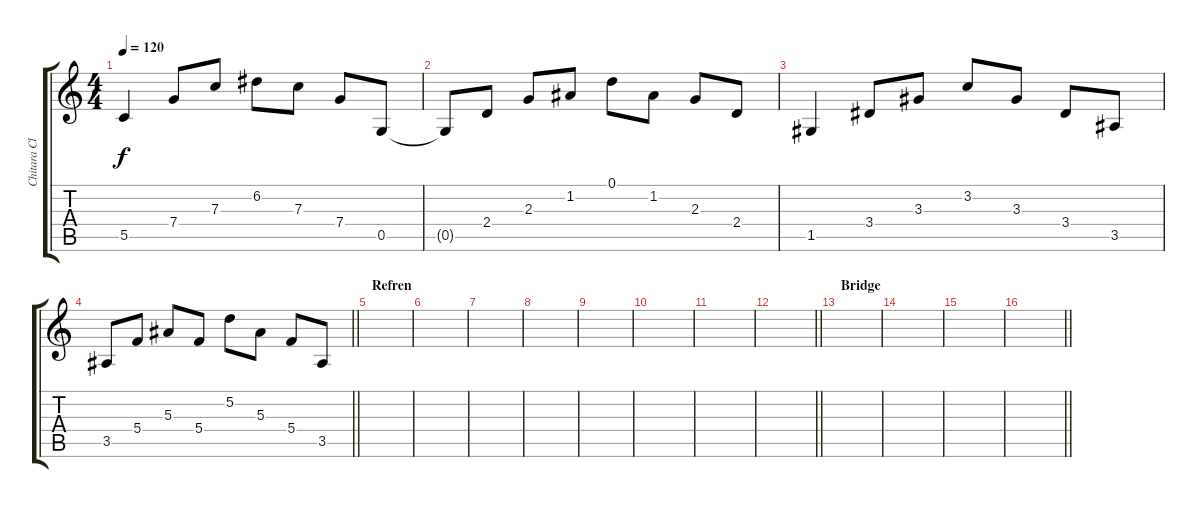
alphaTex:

\track ("Chitara Clean 1 " "Chitara Cl") {instrument electricguitarclean}
\staff {score tabs}
\tuning (D4 A3 F3 C3 G2 C2) {hide}
\ts (4 4)
\tempo 120
\clef g2
\ks c
5.5.4{dy f} 7.4.8 7.3.8 6.2.8 7.3.8 7.4.8 0.5.8 |
0.5{t}.8 2.4.8 2.3.8 1.2.8 0.1.8 1.2.8 2.3.8 2.4.8 |
1.5.4 3.4.8 3.3.8 3.2.8 3.3.8 3.4.8 3.5.8 |
\barLineRight lightlight
3.5.8 5.4.8 5.3.8 5.4.8 5.2.8 5.3.8 5.4.8 3.5.8 |
\section ("" "Refren")
|
|
|
|
|
|
|
\barLineRight lightlight
|
\section ("" "Bridge")
|
|
|
\barLineRight lightlight
